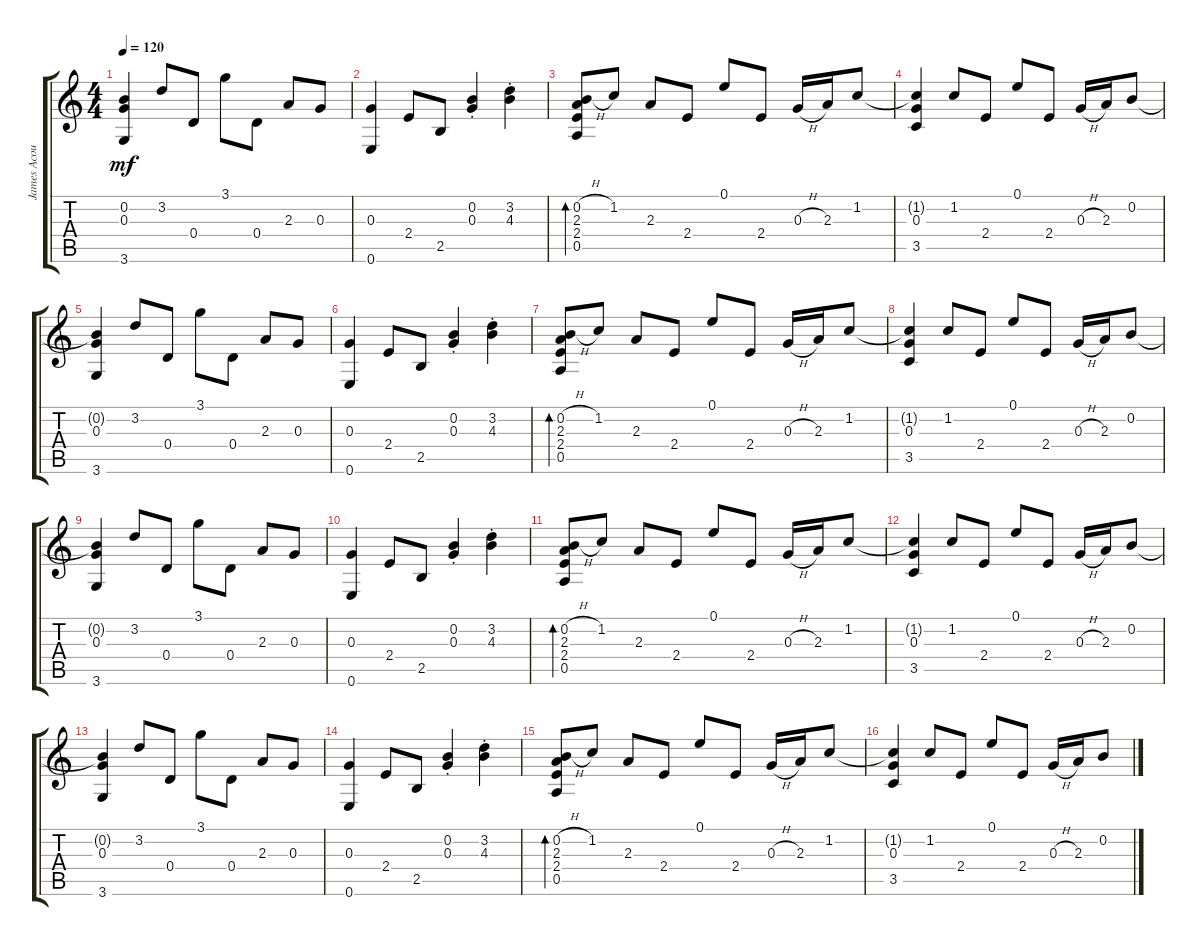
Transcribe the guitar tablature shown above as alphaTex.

\track ("James Acoustic" "James Acou") {instrument acousticguitarsteel}
\staff {score tabs}
\tuning (E4 B3 G3 D3 A2 E2) {hide}
\ts (4 4)
\tempo 120
\clef g2
\ks c
(0.2{t} 0.3 3.6).4{dy mf} 3.2.8 0.4.8 3.1.8 0.4.8 2.3.8 0.3.8 |
(0.3 0.6).4 2.4.8 2.5.8 (0.2{st} 0.3{st}).4 (3.2{st} 4.3{st}).4 |
(0.2{h} 2.3 2.4 0.5).8{bd 30} 1.2.8 2.3.8 2.4.8 0.1.8 2.4.8 0.3{h}.16 2.3.16 1.2.8 |
(1.2{t} 0.3 3.5).4 1.2.8 2.4.8 0.1.8 2.4.8 0.3{h}.16 2.3.16 0.2.8 |
(0.2{t} 0.3 3.6).4 3.2.8 0.4.8 3.1.8 0.4.8 2.3.8 0.3.8 |
(0.3 0.6).4 2.4.8 2.5.8 (0.2{st} 0.3{st}).4 (3.2{st} 4.3{st}).4 |
(0.2{h} 2.3 2.4 0.5).8{bd 30} 1.2.8 2.3.8 2.4.8 0.1.8 2.4.8 0.3{h}.16 2.3.16 1.2.8 |
(1.2{t} 0.3 3.5).4 1.2.8 2.4.8 0.1.8 2.4.8 0.3{h}.16 2.3.16 0.2.8 |
(0.2{t} 0.3 3.6).4 3.2.8 0.4.8 3.1.8 0.4.8 2.3.8 0.3.8 |
(0.3 0.6).4 2.4.8 2.5.8 (0.2{st} 0.3{st}).4 (3.2{st} 4.3{st}).4 |
(0.2{h} 2.3 2.4 0.5).8{bd 30} 1.2.8 2.3.8 2.4.8 0.1.8 2.4.8 0.3{h}.16 2.3.16 1.2.8 |
(1.2{t} 0.3 3.5).4 1.2.8 2.4.8 0.1.8 2.4.8 0.3{h}.16 2.3.16 0.2.8 |
(0.2{t} 0.3 3.6).4 3.2.8 0.4.8 3.1.8 0.4.8 2.3.8 0.3.8 |
(0.3 0.6).4 2.4.8 2.5.8 (0.2{st} 0.3{st}).4 (3.2{st} 4.3{st}).4 |
(0.2{h} 2.3 2.4 0.5).8{bd 30} 1.2.8 2.3.8 2.4.8 0.1.8 2.4.8 0.3{h}.16 2.3.16 1.2.8 |
(1.2{t} 0.3 3.5).4 1.2.8 2.4.8 0.1.8 2.4.8 0.3{h}.16 2.3.16 0.2.8
